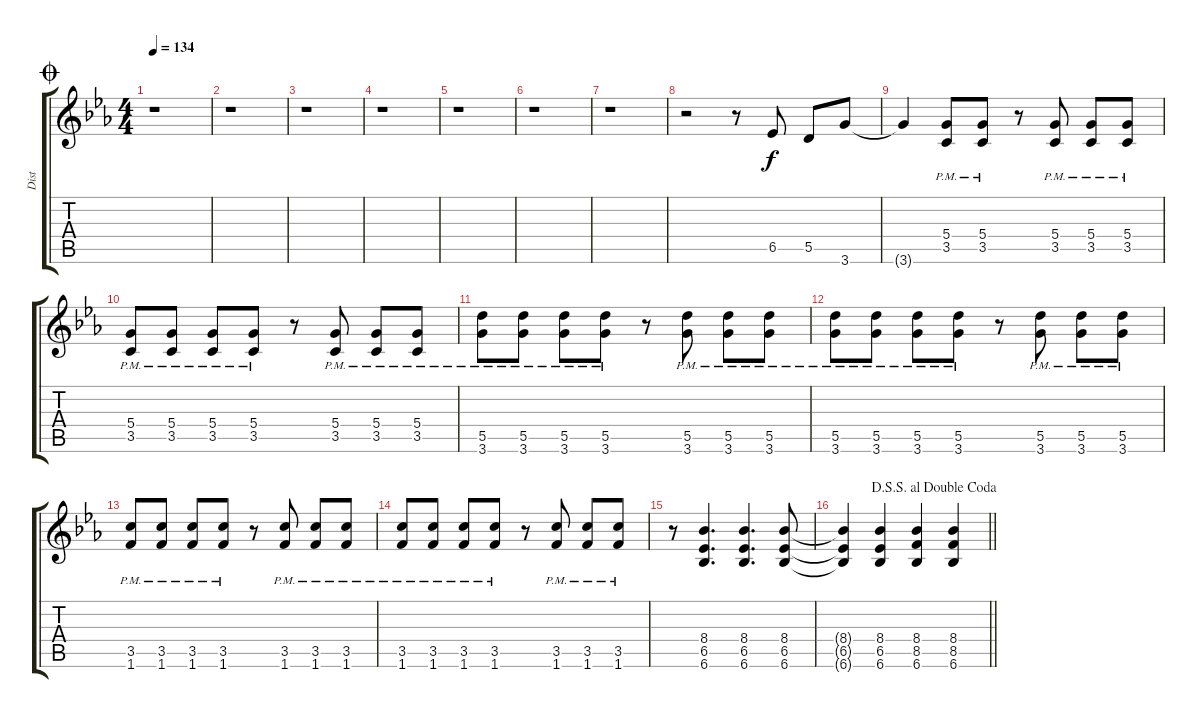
\track ("Dist" "Dist") {instrument distortionguitar}
\staff {score tabs}
\tuning (E4 B3 G3 D3 A2 E2) {hide}
\ts (4 4)
\jump coda
\tempo 134
\clef g2
\ks eb
r.1{dy f} |
r.1 |
r.1 |
r.1 |
r.1 |
r.1 |
r.1 |
r.2 r.8 6.5.8 5.5.8 3.6.8{ot 8vb} |
3.6{t}.4{ot 8vb} (5.4{pm} 3.5{pm}).8 (5.4{pm} 3.5{pm}).8 r.8 (5.4{pm} 3.5{pm}).8 (5.4{pm} 3.5{pm}).8 (5.4{pm} 3.5{pm}).8 |
(5.4{pm} 3.5{pm}).8 (5.4{pm} 3.5{pm}).8 (5.4{pm} 3.5{pm}).8 (5.4{pm} 3.5{pm}).8 r.8 (5.4{pm} 3.5{pm}).8 (5.4{pm} 3.5{pm}).8 (5.4{pm} 3.5{pm}).8 |
(5.5{pm} 3.6{pm}).8{ot 8vb} (5.5{pm} 3.6{pm}).8{ot 8vb} (5.5{pm} 3.6{pm}).8{ot 8vb} (5.5{pm} 3.6{pm}).8{ot 8vb} r.8 (5.5{pm} 3.6{pm}).8{ot 8vb} (5.5{pm} 3.6{pm}).8{ot 8vb} (5.5{pm} 3.6{pm}).8{ot 8vb} |
(5.5{pm} 3.6{pm}).8{ot 8vb} (5.5{pm} 3.6{pm}).8{ot 8vb} (5.5{pm} 3.6{pm}).8{ot 8vb} (5.5{pm} 3.6{pm}).8{ot 8vb} r.8 (5.5{pm} 3.6{pm}).8{ot 8vb} (5.5{pm} 3.6{pm}).8{ot 8vb} (5.5{pm} 3.6{pm}).8{ot 8vb} |
(3.5{pm} 1.6{pm}).8{ot 8vb} (3.5{pm} 1.6{pm}).8{ot 8vb} (3.5{pm} 1.6{pm}).8{ot 8vb} (3.5{pm} 1.6{pm}).8{ot 8vb} r.8 (3.5{pm} 1.6{pm}).8{ot 8vb} (3.5{pm} 1.6{pm}).8{ot 8vb} (3.5{pm} 1.6{pm}).8{ot 8vb} |
(3.5{pm} 1.6{pm}).8{ot 8vb} (3.5{pm} 1.6{pm}).8{ot 8vb} (3.5{pm} 1.6{pm}).8{ot 8vb} (3.5{pm} 1.6{pm}).8{ot 8vb} r.8 (3.5{pm} 1.6{pm}).8{ot 8vb} (3.5{pm} 1.6{pm}).8{ot 8vb} (3.5{pm} 1.6{pm}).8{ot 8vb} |
r.8 (8.4 6.5 6.6).4{d} (8.4 6.5 6.6).4{d} (8.4 6.5 6.6).8 |
\jump dalsegnosegnoaldoublecoda
\barLineRight lightlight
(8.4{t} 6.5{t} 6.6{t}).4 (8.4 6.5 6.6).4 (8.4 8.5 6.6).4 (8.4 8.5 6.6).4
